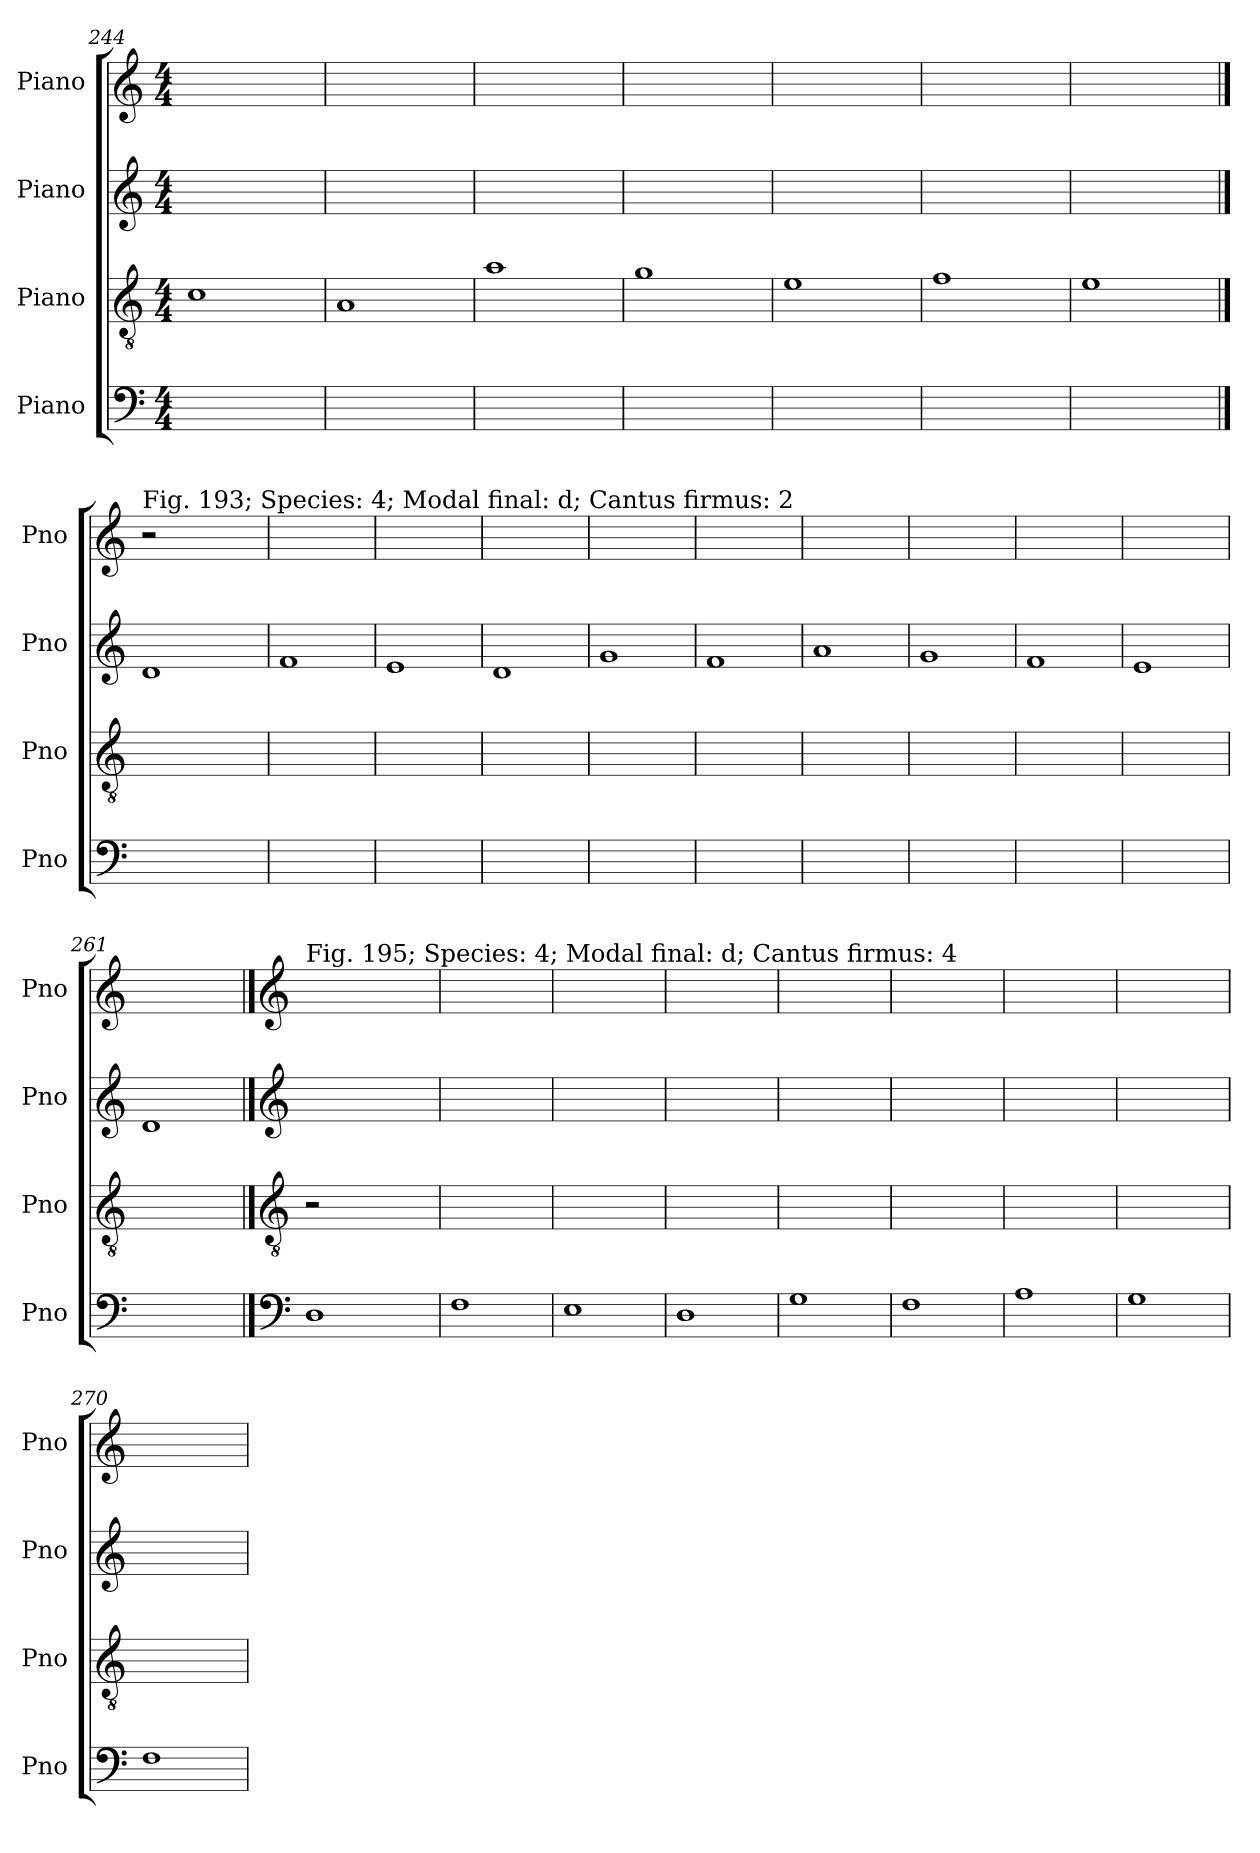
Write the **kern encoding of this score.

**kern	**kern	**kern	**kern
*part4	*part3	*part2	*part1
*staff4	*staff3	*staff2	*staff1
*I"Piano	*I"Piano	*I"Piano	*I"Piano
*I'Pno	*I'Pno	*I'Pno	*I'Pno
*clefF4	*clefGv2	*clefG2	*clefG2
*k[]	*k[]	*k[]	*k[]
*M4/4	*M4/4	*M4/4	*M4/4
=244	=244	=244	=244
1ryy	1c	1ryy	1ryy
=245	=245	=245	=245
1ryy	1A	1ryy	1ryy
!!LO:LB:g=z
=246	=246	=246	=246
1ryy	1a	1ryy	1ryy
=247	=247	=247	=247
1ryy	1g	1ryy	1ryy
=248	=248	=248	=248
1ryy	1e	1ryy	1ryy
=249	=249	=249	=249
1ryy	1f	1ryy	1ryy
=250	=250	=250	=250
1ryy	1e	1ryy	1ryy
!!LO:LB:g=z
==251	==251	==251	==251
!	!	!	!LO:TX:a:t=Fig. 193; Species&colon; 4; Modal final&colon; d; Cantus firmus&colon; 2
1ryy	1ryy	1d	2r
.	.	.	2ryy
=252	=252	=252	=252
1ryy	1ryy	1f	1ryy
=253	=253	=253	=253
1ryy	1ryy	1e	1ryy
=254	=254	=254	=254
1ryy	1ryy	1d	1ryy
=255	=255	=255	=255
1ryy	1ryy	1g	1ryy
=256	=256	=256	=256
1ryy	1ryy	1f	1ryy
=257	=257	=257	=257
1ryy	1ryy	1a	1ryy
=258	=258	=258	=258
1ryy	1ryy	1g	1ryy
=259	=259	=259	=259
1ryy	1ryy	1f	1ryy
=260	=260	=260	=260
1ryy	1ryy	1e	1ryy
=261	=261	=261	=261
1ryy	1ryy	1d	1ryy
!!LO:PB:g=z
==262	==262	==262	==262
*clefF4	*clefGv2	*clefG2	*clefG2
!	!	!	!LO:TX:a:t=Fig. 195; Species&colon; 4; Modal final&colon; d; Cantus firmus&colon; 4
1D	2r	1ryy	1ryy
.	2ryy	.	.
=263	=263	=263	=263
1F	1ryy	1ryy	1ryy
=264	=264	=264	=264
1E	1ryy	1ryy	1ryy
=265	=265	=265	=265
1D	1ryy	1ryy	1ryy
=266	=266	=266	=266
1G	1ryy	1ryy	1ryy
=267	=267	=267	=267
1F	1ryy	1ryy	1ryy
=268	=268	=268	=268
1A	1ryy	1ryy	1ryy
=269	=269	=269	=269
1G	1ryy	1ryy	1ryy
=270	=270	=270	=270
1F	1ryy	1ryy	1ryy
=	=	=	=
*-	*-	*-	*-
